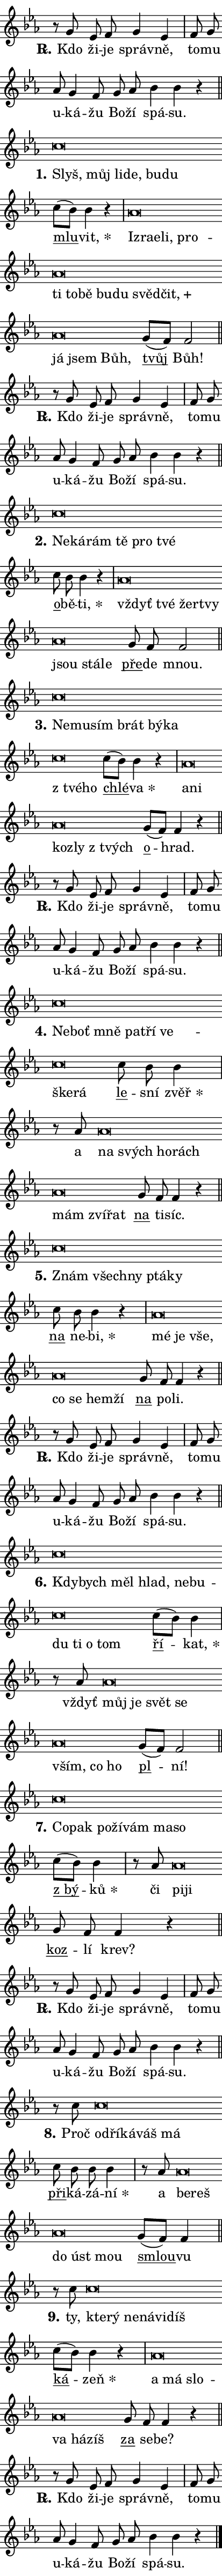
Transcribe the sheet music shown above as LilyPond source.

\version "2.24.0"
\header { tagline = "" }
\paper {
  indent = 0\cm
  top-margin = 0\cm
  right-margin = 0\cm
  bottom-margin = 0\cm
  left-margin = 0\cm
  paper-width = 7\cm
  page-breaking = #ly:one-page-breaking
  system-system-spacing.basic-distance = #11
  score-system-spacing.basic-distance = #11
  ragged-last = ##f
}


%% Author: Thomas Morley
%% https://lists.gnu.org/archive/html/lilypond-user/2020-05/msg00002.html
#(define (line-position grob)
"Returns position of @var[grob} in current system:
   @code{'start}, if at first time-step
   @code{'end}, if at last time-step
   @code{'middle} otherwise
"
  (let* ((col (ly:item-get-column grob))
         (ln (ly:grob-object col 'left-neighbor))
         (rn (ly:grob-object col 'right-neighbor))
         (col-to-check-left (if (ly:grob? ln) ln col))
         (col-to-check-right (if (ly:grob? rn) rn col))
         (break-dir-left
           (and
             (ly:grob-property col-to-check-left 'non-musical #f)
             (ly:item-break-dir col-to-check-left)))
         (break-dir-right
           (and
             (ly:grob-property col-to-check-right 'non-musical #f)
             (ly:item-break-dir col-to-check-right))))
        (cond ((eqv? 1 break-dir-left) 'start)
              ((eqv? -1 break-dir-right) 'end)
              (else 'middle))))

#(define (tranparent-at-line-position vctor)
  (lambda (grob)
  "Relying on @code{line-position} select the relevant enry from @var{vctor}.
Used to determine transparency,"
    (case (line-position grob)
      ((end) (not (vector-ref vctor 0)))
      ((middle) (not (vector-ref vctor 1)))
      ((start) (not (vector-ref vctor 2))))))

noteHeadBreakVisibility =
#(define-music-function (break-visibility)(vector?)
"Makes @code{NoteHead}s transparent relying on @var{break-visibility}"
#{
  \override NoteHead.transparent =
    #(tranparent-at-line-position break-visibility)
#})

#(define delete-ledgers-for-transparent-note-heads
  (lambda (grob)
    "Reads whether a @code{NoteHead} is transparent.
If so this @code{NoteHead} is removed from @code{'note-heads} from
@var{grob}, which is supposed to be @code{LedgerLineSpanner}.
As a result ledgers are not printed for this @code{NoteHead}"
    (let* ((nhds-array (ly:grob-object grob 'note-heads))
           (nhds-list
             (if (ly:grob-array? nhds-array)
                 (ly:grob-array->list nhds-array)
                 '()))
           ;; Relies on the transparent-property being done before
           ;; Staff.LedgerLineSpanner.after-line-breaking is executed.
           ;; This is fragile ...
           (to-keep
             (remove
               (lambda (nhd)
                 (ly:grob-property nhd 'transparent #f))
               nhds-list)))
      ;; TODO find a better method to iterate over grob-arrays, similiar
      ;; to filter/remove etc for lists
      ;; For now rebuilt from scratch
      (set! (ly:grob-object grob 'note-heads)  '())
      (for-each
        (lambda (nhd)
          (ly:pointer-group-interface::add-grob grob 'note-heads nhd))
        to-keep))))

hideNotes = {
  \noteHeadBreakVisibility #begin-of-line-visible
}
unHideNotes = {
  \noteHeadBreakVisibility #all-visible
}

% work-around for resetting accidentals
% https://lilypond.org/doc/v2.23/Documentation/notation/displaying-rhythms#unmetered-music
cadenzaMeasure = {
  \cadenzaOff
  \partial 1024 s1024
  \cadenzaOn
}

#(define-markup-command (accent layout props text) (markup?)
  "Underline accented syllable"
  (interpret-markup layout props
    #{\markup \override #'(offset . 4.3) \underline { #text }#}))

responsum = \markup \concat {
  "R" \hspace #-1.05 \path #0.1 #'((moveto 0 0.07) (lineto 0.9 0.8)) \hspace #0.05 "."
}

\layout {
    \context {
        \Staff
        \remove "Time_signature_engraver"
        \override LedgerLineSpanner.after-line-breaking = #delete-ledgers-for-transparent-note-heads
    }
    \context {
        \Voice {
            \override NoteHead.output-attributes = #'((class . "notehead"))
            \override Hairpin.height = #0.55
        }
    }
    \context {
        \Lyrics {
            \override StanzaNumber.output-attributes = #'((class . "stanzanumber"))
            \override LyricSpace.minimum-distance = #0.9
            \override LyricText.font-name = #"TeX Gyre Schola"
            \override LyricText.font-size = 1
            \override StanzaNumber.font-name = #"TeX Gyre Schola Bold"
            \override StanzaNumber.font-size = 1
        }
    }
}

% magnetic-lyrics.ily
%
%   written by
%     Jean Abou Samra <jean@abou-samra.fr>
%     Werner Lemberg <wl@gnu.org>
%
%   adapted by
%     Jiri Hon <jiri.hon@gmail.com>
%
% Version 2022-Apr-15

% https://www.mail-archive.com/lilypond-user@gnu.org/msg149350.html

#(define (Left_hyphen_pointer_engraver context)
   "Collect syllable-hyphen-syllable occurrences in lyrics and store
them in properties.  This engraver only looks to the left.  For
example, if the lyrics input is @code{foo -- bar}, it does the
following.

@itemize @bullet
@item
Set the @code{text} property of the @code{LyricHyphen} grob between
@q{foo} and @q{bar} to @code{foo}.

@item
Set the @code{left-hyphen} property of the @code{LyricText} grob with
text @q{foo} to the @code{LyricHyphen} grob between @q{foo} and
@q{bar}.
@end itemize

Use this auxiliary engraver in combination with the
@code{lyric-@/text::@/apply-@/magnetic-@/offset!} hook."
   (let ((hyphen #f)
         (text #f))
     (make-engraver
      (acknowledgers
       ((lyric-syllable-interface engraver grob source-engraver)
        (set! text grob)))
      (end-acknowledgers
       ((lyric-hyphen-interface engraver grob source-engraver)
        ;(when (not (grob::has-interface grob 'lyric-space-interface))
          (set! hyphen grob)));)
      ((stop-translation-timestep engraver)
       (when (and text hyphen)
         (ly:grob-set-object! text 'left-hyphen hyphen))
       (set! text #f)
       (set! hyphen #f)))))

#(define (lyric-text::apply-magnetic-offset! grob)
   "If the space between two syllables is less than the value in
property @code{LyricText@/.details@/.squash-threshold}, move the right
syllable to the left so that it gets concatenated with the left
syllable.

Use this function as a hook for
@code{LyricText@/.after-@/line-@/breaking} if the
@code{Left_@/hyphen_@/pointer_@/engraver} is active."
   (let ((hyphen (ly:grob-object grob 'left-hyphen #f)))
     (when hyphen
       (let ((left-text (ly:spanner-bound hyphen LEFT)))
         (when (grob::has-interface left-text 'lyric-syllable-interface)
           (let* ((common (ly:grob-common-refpoint grob left-text X))
                  (this-x-ext (ly:grob-extent grob common X))
                  (left-x-ext
                   (begin
                     ;; Trigger magnetism for left-text.
                     (ly:grob-property left-text 'after-line-breaking)
                     (ly:grob-extent left-text common X)))
                  ;; `delta` is the gap width between two syllables.
                  (delta (- (interval-start this-x-ext)
                            (interval-end left-x-ext)))
                  (details (ly:grob-property grob 'details))
                  (threshold (assoc-get 'squash-threshold details 0.2)))
             (when (< delta threshold)
               (let* (;; We have to manipulate the input text so that
                      ;; ligatures crossing syllable boundaries are not
                      ;; disabled.  For languages based on the Latin
                      ;; script this is essentially a beautification.
                      ;; However, for non-Western scripts it can be a
                      ;; necessity.
                      (lt (ly:grob-property left-text 'text))
                      (rt (ly:grob-property grob 'text))
                      (is-space (grob::has-interface hyphen 'lyric-space-interface))
                      (space (if is-space " " ""))
                      (space-markup (grob-interpret-markup grob " "))
                      (space-size (interval-length (ly:stencil-extent space-markup X)))
                      (extra-delta (if is-space space-size 0))
                      ;; Append new syllable.
                      (ltrt-space (if (and (string? lt) (string? rt))
                                (string-append lt space rt)
                                (make-concat-markup (list lt space rt))))
                      ;; Right-align `ltrt` to the right side.
                      (ltrt-space-markup (grob-interpret-markup
                               grob
                               (make-translate-markup
                                (cons (interval-length this-x-ext) 0)
                                (make-right-align-markup ltrt-space)))))
                 (begin
                   ;; Don't print `left-text`.
                   (ly:grob-set-property! left-text 'stencil #f)
                   ;; Set text and stencil (which holds all collected
                   ;; syllables so far) and shift it to the left.
                   (ly:grob-set-property! grob 'text ltrt-space)
                   (ly:grob-set-property! grob 'stencil ltrt-space-markup)
                   (ly:grob-translate-axis! grob (- (- delta extra-delta)) X))))))))))


#(define (lyric-hyphen::displace-bounds-first grob)
   ;; Make very sure this callback isn't triggered too early.
   (let ((left (ly:spanner-bound grob LEFT))
         (right (ly:spanner-bound grob RIGHT)))
     (ly:grob-property left 'after-line-breaking)
     (ly:grob-property right 'after-line-breaking)
     (ly:lyric-hyphen::print grob)))

squashThreshold = #0.4

\layout {
  \context {
    \Lyrics
    \consists #Left_hyphen_pointer_engraver
    \override LyricText.after-line-breaking =
      #lyric-text::apply-magnetic-offset!
    \override LyricHyphen.stencil = #lyric-hyphen::displace-bounds-first
    \override LyricText.details.squash-threshold = \squashThreshold
    \override LyricHyphen.minimum-distance = 0
    \override LyricHyphen.minimum-length = \squashThreshold
  }
}

squash = \override LyricText.details.squash-threshold = 9999
unSquash = \override LyricText.details.squash-threshold = \squashThreshold

left = \override LyricText.self-alignment-X = #LEFT
unLeft = \revert LyricText.self-alignment-X

starOffset = #(lambda (grob) 
                (let ((x_offset (ly:self-alignment-interface::aligned-on-x-parent grob)))
                  (if (= x_offset 0) 0 (+ x_offset 1.2))))

star = #(define-music-function (syllable)(string?)
"Append star separator at the end of a syllable"
#{
  \once \override LyricText.X-offset = #starOffset
  \lyricmode { \markup {
    #syllable
    \override #'((font-name . "TeX Gyre Schola Bold")) \hspace #0.2 \lower #0.65 \larger "*"
  } }
#})

starAccent = #(define-music-function (syllable)(string?)
"Append star separator at the end of a syllable and make accent"
#{
  \once \override LyricText.X-offset = #starOffset
  \lyricmode { \markup {
    \accent #syllable
    \override #'((font-name . "TeX Gyre Schola Bold")) \hspace #0.2 \lower #0.65 \larger "*"
  } }
#})

breath = #(define-music-function (syllable)(string?)
"Append breathing indicator at the end of a syllable"
#{
  \lyricmode { \markup { #syllable "+" } }
#})

optionalBreath = #(define-music-function (syllable)(string?)
"Append optional breathing indicator at the end of a syllable"
#{
  \lyricmode { \markup { #syllable "(+)" } }
#})


\score {
    <<
        \new Voice = "melody" { \cadenzaOn \key es \major \relative { r8 g' es f g4 es \cadenzaMeasure \bar "|" f8 g \bar "" as g4 f8 \bar "" g as \bar "" bes4 bes r \cadenzaMeasure \bar "||" \break } }
        \new Lyrics \lyricsto "melody" { \lyricmode { \set stanza = \responsum
Kdo ži -- je správ -- ně, to -- mu u -- ká -- žu Bo -- ží spá -- su. } }
    >>
    \layout {}
}

\score {
    <<
        \new Voice = "melody" { \cadenzaOn \key es \major \relative { c''\breve*1/16 \hideNotes \breve*1/16 \bar "" \breve*1/16 \bar "" \breve*1/16 \bar "" \breve*1/16 \breve*1/16 \bar "" \unHideNotes \bar "" c8[( bes)] bes4 r \cadenzaMeasure \bar "|" as\breve*1/16 \hideNotes \breve*1/16 \bar "" \breve*1/16 \bar "" \breve*1/16 \bar "" \breve*1/16 \bar "" \breve*1/16 \bar "" \breve*1/16 \bar "" \breve*1/16 \bar "" \breve*1/16 \bar "" \breve*1/16 \bar "" \breve*1/16 \bar "" \breve*1/16 \bar "" \breve*1/16 \bar "" \breve*1/16 \breve*1/16 \bar "" \unHideNotes \bar "" g8[( f)] f2 \cadenzaMeasure \bar "||" \break } }
        \new Lyrics \lyricsto "melody" { \lyricmode { \set stanza = "1."
\left Slyš, \squash můj li -- de, bu -- du \unLeft \unSquash \markup \accent mlu -- \star vit, \left Iz -- \squash ra -- e -- li, pro -- ti to -- bě bu -- du svěd -- \breath "čit," já jsem Bůh, \unLeft \unSquash \markup \accent tvůj Bůh! } }
    >>
    \layout {}
}

\score {
    <<
        \new Voice = "melody" { \cadenzaOn \key es \major \relative { r8 g' es f g4 es \cadenzaMeasure \bar "|" f8 g \bar "" as g4 f8 \bar "" g as \bar "" bes4 bes r \cadenzaMeasure \bar "||" \break } }
        \new Lyrics \lyricsto "melody" { \lyricmode { \set stanza = \responsum
Kdo ži -- je správ -- ně, to -- mu u -- ká -- žu Bo -- ží spá -- su. } }
    >>
    \layout {}
}

\score {
    <<
        \new Voice = "melody" { \cadenzaOn \key es \major \relative { c''\breve*1/16 \hideNotes \breve*1/16 \bar "" \breve*1/16 \bar "" \breve*1/16 \bar "" \breve*1/16 \breve*1/16 \bar "" \unHideNotes \bar "" c8 bes bes4 r \cadenzaMeasure \bar "|" as\breve*1/16 \hideNotes \breve*1/16 \bar "" \breve*1/16 \bar "" \breve*1/16 \bar "" \breve*1/16 \bar "" \breve*1/16 \breve*1/16 \bar "" \unHideNotes \bar "" g8 f f2 \cadenzaMeasure \bar "||" \break } }
        \new Lyrics \lyricsto "melody" { \lyricmode { \set stanza = "2."
\left Ne -- \squash ká -- rám tě pro tvé \unLeft \unSquash \markup \accent o -- bě -- \star ti, \left vždyť \squash tvé žer -- tvy jsou stá -- le \unLeft \unSquash \markup \accent pře -- de mnou. } }
    >>
    \layout {}
}

\score {
    <<
        \new Voice = "melody" { \cadenzaOn \key es \major \relative { c''\breve*1/16 \hideNotes \breve*1/16 \bar "" \breve*1/16 \bar "" \breve*1/16 \bar "" \breve*1/16 \bar "" \breve*1/16 \bar "" \breve*1/16 \breve*1/16 \bar "" \unHideNotes \bar "" c8[( bes)] bes4 r \cadenzaMeasure \bar "|" as\breve*1/16 \hideNotes \breve*1/16 \bar "" \breve*1/16 \bar "" \breve*1/16 \breve*1/16 \bar "" \unHideNotes \bar "" g8[( f)] f4 r \cadenzaMeasure \bar "||" \break } }
        \new Lyrics \lyricsto "melody" { \lyricmode { \set stanza = "3."
\left Ne -- \squash mu -- sím brát bý -- ka "z tvé" -- ho \unLeft \unSquash \markup \accent chlé -- \star va \left a -- \squash ni koz -- ly "z tvých" \unLeft \unSquash \markup \accent o -- hrad. } }
    >>
    \layout {}
}

\score {
    <<
        \new Voice = "melody" { \cadenzaOn \key es \major \relative { r8 g' es f g4 es \cadenzaMeasure \bar "|" f8 g \bar "" as g4 f8 \bar "" g as \bar "" bes4 bes r \cadenzaMeasure \bar "||" \break } }
        \new Lyrics \lyricsto "melody" { \lyricmode { \set stanza = \responsum
Kdo ži -- je správ -- ně, to -- mu u -- ká -- žu Bo -- ží spá -- su. } }
    >>
    \layout {}
}

\score {
    <<
        \new Voice = "melody" { \cadenzaOn \key es \major \relative { c''\breve*1/16 \hideNotes \breve*1/16 \bar "" \breve*1/16 \bar "" \breve*1/16 \bar "" \breve*1/16 \bar "" \breve*1/16 \bar "" \breve*1/16 \breve*1/16 \bar "" \unHideNotes \bar "" c8 bes bes4 \cadenzaMeasure \bar "|" r8 as8 as\breve*1/16 \hideNotes \breve*1/16 \bar "" \breve*1/16 \bar "" \breve*1/16 \bar "" \breve*1/16 \bar "" \breve*1/16 \breve*1/16 \bar "" \unHideNotes \bar "" g8 f f4 r \cadenzaMeasure \bar "||" \break } }
        \new Lyrics \lyricsto "melody" { \lyricmode { \set stanza = "4."
\left Ne -- \squash boť mně pa -- tří ve -- ške -- rá \unLeft \unSquash \markup \accent le -- sní \star zvěř a \left na \squash svých ho -- rách mám zví -- řat \unLeft \unSquash \markup \accent na ti -- síc. } }
    >>
    \layout {}
}

\score {
    <<
        \new Voice = "melody" { \cadenzaOn \key es \major \relative { c''\breve*1/16 \hideNotes \breve*1/16 \bar "" \breve*1/16 \bar "" \breve*1/16 \breve*1/16 \bar "" \unHideNotes \bar "" c8 bes bes4 r \cadenzaMeasure \bar "|" as\breve*1/16 \hideNotes \breve*1/16 \bar "" \breve*1/16 \bar "" \breve*1/16 \bar "" \breve*1/16 \bar "" \breve*1/16 \breve*1/16 \bar "" \unHideNotes \bar "" g8 f f4 r \cadenzaMeasure \bar "||" \break } }
        \new Lyrics \lyricsto "melody" { \lyricmode { \set stanza = "5."
\left Znám \squash všech -- ny ptá -- ky \unLeft \unSquash \markup \accent na ne -- \star bi, \left mé \squash je vše, co se hem -- ží \unLeft \unSquash \markup \accent na po -- li. } }
    >>
    \layout {}
}

\score {
    <<
        \new Voice = "melody" { \cadenzaOn \key es \major \relative { r8 g' es f g4 es \cadenzaMeasure \bar "|" f8 g \bar "" as g4 f8 \bar "" g as \bar "" bes4 bes r \cadenzaMeasure \bar "||" \break } }
        \new Lyrics \lyricsto "melody" { \lyricmode { \set stanza = \responsum
Kdo ži -- je správ -- ně, to -- mu u -- ká -- žu Bo -- ží spá -- su. } }
    >>
    \layout {}
}

\score {
    <<
        \new Voice = "melody" { \cadenzaOn \key es \major \relative { c''\breve*1/16 \hideNotes \breve*1/16 \bar "" \breve*1/16 \bar "" \breve*1/16 \bar "" \breve*1/16 \bar "" \breve*1/16 \bar "" \breve*1/16 \bar "" \breve*1/16 \bar "" \breve*1/16 \breve*1/16 \bar "" \unHideNotes \bar "" c8[( bes)] bes4 \cadenzaMeasure \bar "|" r8 as as\breve*1/16 \hideNotes \breve*1/16 \bar "" \breve*1/16 \bar "" \breve*1/16 \bar "" \breve*1/16 \bar "" \breve*1/16 \breve*1/16 \bar "" \unHideNotes \bar "" g8[( f)] f2 \cadenzaMeasure \bar "||" \break } }
        \new Lyrics \lyricsto "melody" { \lyricmode { \set stanza = "6."
\left Kdy -- \squash bych měl hlad, ne -- bu -- du ti o tom \unLeft \unSquash \markup \accent ří -- \star kat, vždyť \left můj \squash je svět se vším, co ho \unLeft \unSquash \markup \accent pl -- ní! } }
    >>
    \layout {}
}

\score {
    <<
        \new Voice = "melody" { \cadenzaOn \key es \major \relative { c''\breve*1/16 \hideNotes \breve*1/16 \bar "" \breve*1/16 \bar "" \breve*1/16 \bar "" \breve*1/16 \bar "" \breve*1/16 \breve*1/16 \bar "" \unHideNotes \bar "" c8[( bes)] bes4 \cadenzaMeasure \bar "|" r8 as8 as\breve*1/16 \hideNotes \breve*1/16 \bar "" \unHideNotes \bar "" g8 f f4 r \cadenzaMeasure \bar "||" \break } }
        \new Lyrics \lyricsto "melody" { \lyricmode { \set stanza = "7."
\left Co -- \squash pak po -- ží -- vám ma -- so \unLeft \unSquash \markup \accent "z bý" -- \star ků či \left pi -- \squash ji \unLeft \unSquash \markup \accent koz -- lí krev? } }
    >>
    \layout {}
}

\score {
    <<
        \new Voice = "melody" { \cadenzaOn \key es \major \relative { r8 g' es f g4 es \cadenzaMeasure \bar "|" f8 g \bar "" as g4 f8 \bar "" g as \bar "" bes4 bes r \cadenzaMeasure \bar "||" \break } }
        \new Lyrics \lyricsto "melody" { \lyricmode { \set stanza = \responsum
Kdo ži -- je správ -- ně, to -- mu u -- ká -- žu Bo -- ží spá -- su. } }
    >>
    \layout {}
}

\score {
    <<
        \new Voice = "melody" { \cadenzaOn \key es \major \relative { r8 c''8 c\breve*1/16 \hideNotes \breve*1/16 \bar "" \breve*1/16 \bar "" \breve*1/16 \breve*1/16 \bar "" \unHideNotes \bar "" c8 bes bes bes4 \cadenzaMeasure \bar "|" r8 as8 as\breve*1/16 \hideNotes \breve*1/16 \bar "" \breve*1/16 \bar "" \breve*1/16 \breve*1/16 \bar "" \unHideNotes \bar "" g8[( f)] f4 \cadenzaMeasure \bar "||" \break } }
        \new Lyrics \lyricsto "melody" { \lyricmode { \set stanza = "8."
Proč \left od -- \squash ří -- ká -- váš má \unLeft \unSquash \markup \accent při -- ká -- zá -- \star ní a \left be -- \squash reš do úst mou \unLeft \unSquash \markup \accent smlou -- vu } }
    >>
    \layout {}
}

\score {
    <<
        \new Voice = "melody" { \cadenzaOn \key es \major \relative { r8 c''8 c\breve*1/16 \hideNotes \breve*1/16 \bar "" \breve*1/16 \bar "" \breve*1/16 \bar "" \breve*1/16 \breve*1/16 \bar "" \unHideNotes \bar "" c8[( bes)] bes4 r \cadenzaMeasure \bar "|" as\breve*1/16 \hideNotes \breve*1/16 \bar "" \breve*1/16 \bar "" \breve*1/16 \bar "" \breve*1/16 \breve*1/16 \bar "" \unHideNotes \bar "" g8 f f4 r \cadenzaMeasure \bar "||" \break } }
        \new Lyrics \lyricsto "melody" { \lyricmode { \set stanza = "9."
ty, \left kte -- \squash rý ne -- ná -- vi -- díš \unLeft \unSquash \markup \accent ká -- \star zeň \left a \squash má slo -- va há -- zíš \unLeft \unSquash \markup \accent za se -- be? } }
    >>
    \layout {}
}

\score {
    <<
        \new Voice = "melody" { \cadenzaOn \key es \major \relative { r8 g' es f g4 es \cadenzaMeasure \bar "|" f8 g \bar "" as g4 f8 \bar "" g as \bar "" bes4 bes r \cadenzaMeasure \bar "||" \break } \bar "|." }
        \new Lyrics \lyricsto "melody" { \lyricmode { \set stanza = \responsum
Kdo ži -- je správ -- ně, to -- mu u -- ká -- žu Bo -- ží spá -- su. } }
    >>
    \layout {}
}
